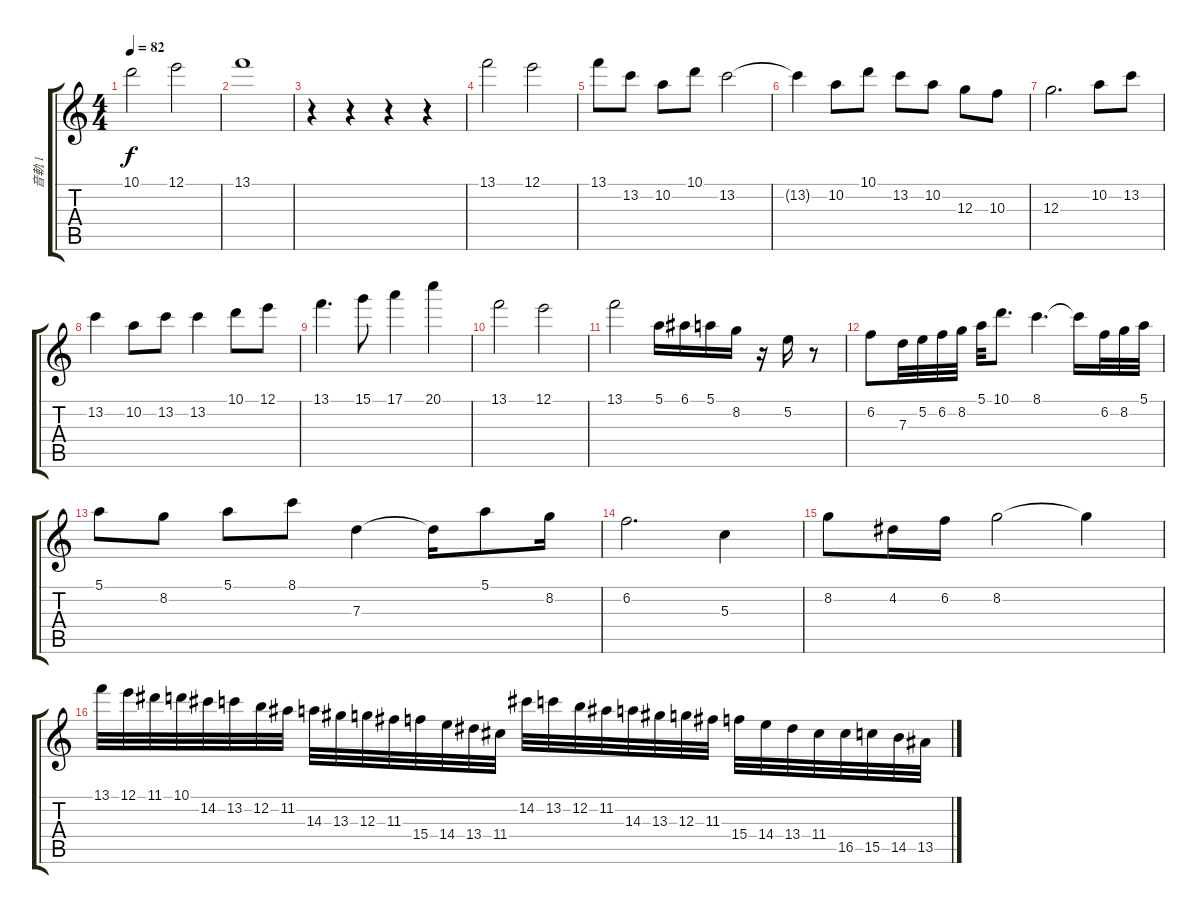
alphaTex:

\track ("音軌 1" "音軌 1") {instrument electricguitarjazz}
\staff {score tabs}
\tuning (E4 B3 G3 D3 A2 E2) {hide}
\ts (4 4)
\tempo 82
\clef g2
\ks c
10.1.2{dy f} 12.1.2 |
13.1.1 |
r.4 r.4 r.4 r.4 |
13.1.2 12.1.2 |
13.1.8 13.2.8 10.2.8 10.1.8 13.2.2 |
13.2{t}.4 10.2.8 10.1.8 13.2.8 10.2.8 12.3.8 10.3.8 |
12.3.2{d} 10.2.8 13.2.8 |
13.2.4 10.2.8 13.2.8 13.2.4 10.1.8 12.1.8 |
13.1.4{d} 15.1.8 17.1.4 20.1.4 |
13.1.2 12.1.2 |
13.1.2 5.1.16 6.1.16 5.1.16 8.2.16 r.16 5.2.16 r.8 |
6.2.8 7.3.32 5.2.32 6.2.32 8.2.32 5.1.32 10.1.8{d} 8.1.4{d} 8.1{t}.16 6.2.32 8.2.32 5.1.32 |
5.1.8 8.2.8 5.1.8 8.1.8 7.3.4 7.3{t}.16 5.1.8 8.2.16 |
6.2.2{d} 5.3.4 |
8.2.8 4.2.16 6.2.16 8.2.2 8.2{t}.4 |
13.1.32 12.1.32 11.1.32 10.1.32 14.2.32 13.2.32 12.2.32 11.2.32 14.3.32 13.3.32 12.3.32 11.3.32 15.4.32 14.4.32 13.4.32 11.4.32 14.2.32 13.2.32 12.2.32 11.2.32 14.3.32 13.3.32 12.3.32 11.3.32 15.4.32 14.4.32 13.4.32 11.4.32 16.5.32 15.5.32 14.5.32 13.5.32
